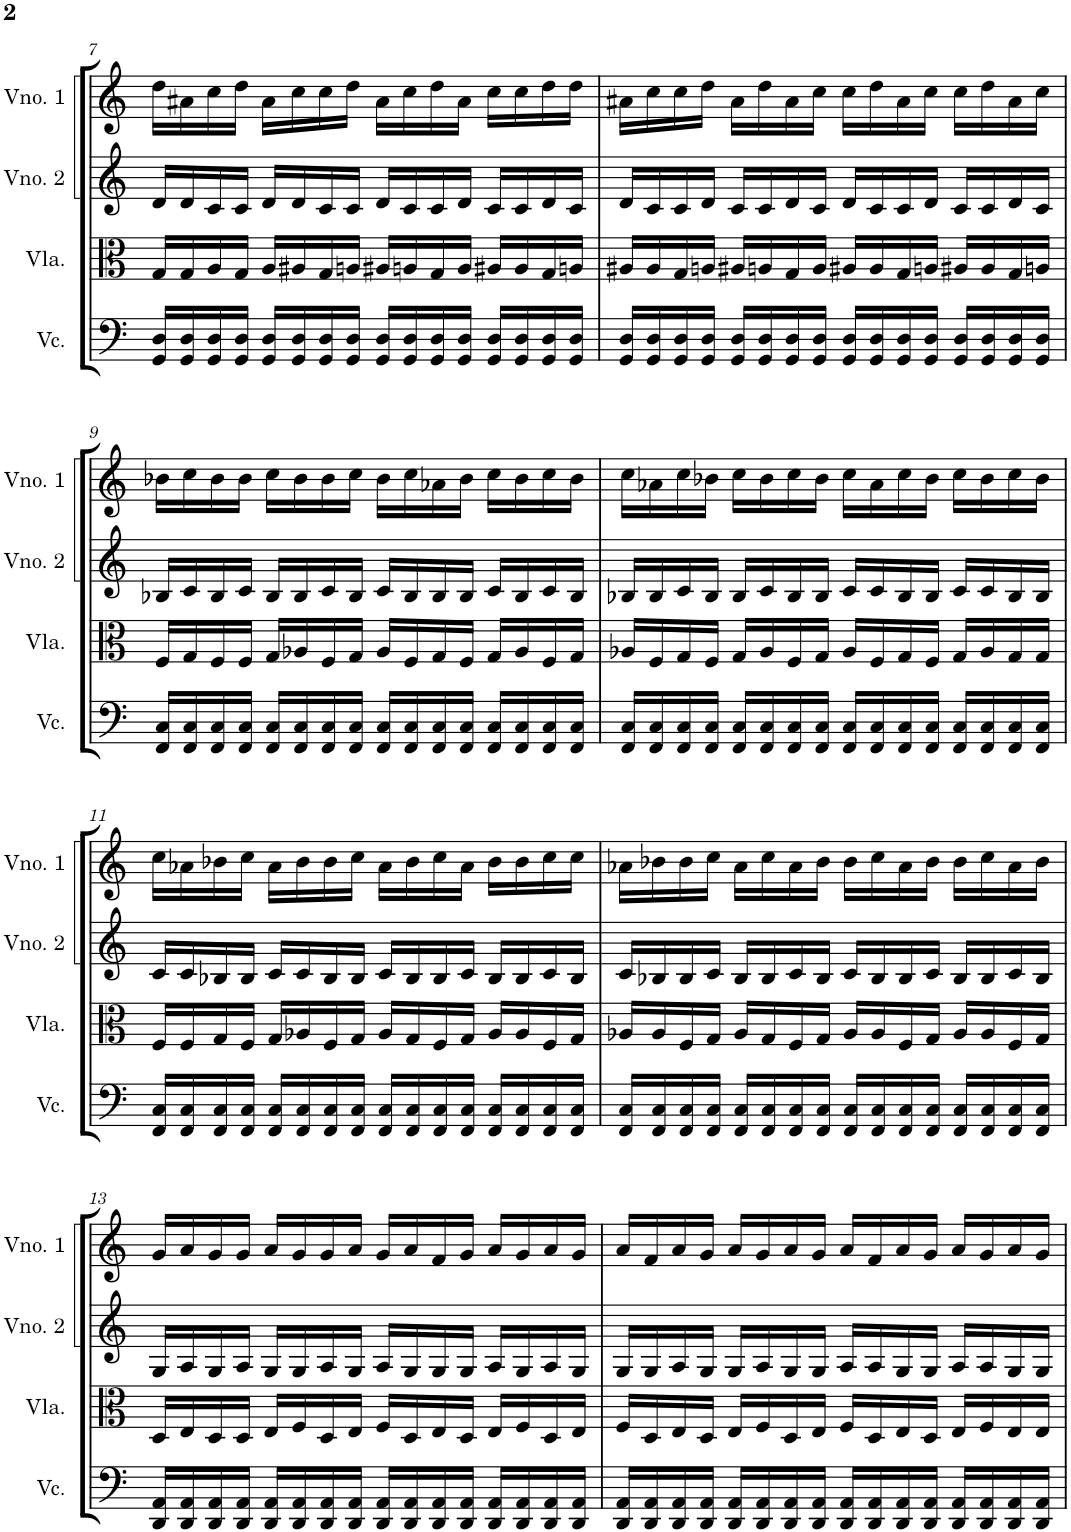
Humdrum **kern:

**kern	**kern	**kern	**kern
*part4	*part3	*part2	*part1
*staff4	*staff3	*staff2	*staff1
*I"Violoncelo	*I"Viola	*I"Violino 2	*I"Violino 1
*I'Vc.	*I'Vla.	*I'Vno. 2	*I'Vno. 1
!!LO:PB:g=z
*clefF4	*clefC3	*clefG2	*clefG2
*k[]	*k[]	*k[]	*k[]
*M4/4	*M4/4	*M4/4	*M4/4
=7	=7	=7	=7
16GG/ 16D/LL	16G/LL	16d/LL	16dd\LL
16GG/ 16D/	16G/	16d/	16a#X\
16GG/ 16D/	16A/	16c/	16cc\
16GG/ 16D/JJ	16G/JJ	16c/JJ	16dd\JJ
16GG/ 16D/LL	16A/LL	16d/LL	16a#\LL
16GG/ 16D/	16A#X/	16d/	16cc\
16GG/ 16D/	16G/	16c/	16cc\
16GG/ 16D/JJ	16An/JJ	16c/JJ	16dd\JJ
16GG/ 16D/LL	16A#X/LL	16d/LL	16a#\LL
16GG/ 16D/	16An/	16c/	16cc\
16GG/ 16D/	16G/	16c/	16dd\
16GG/ 16D/JJ	16A/JJ	16d/JJ	16a#\JJ
16GG/ 16D/LL	16A#X/LL	16c/LL	16cc\LL
16GG/ 16D/	16A#/	16c/	16cc\
16GG/ 16D/	16G/	16d/	16dd\
16GG/ 16D/JJ	16An/JJ	16c/JJ	16dd\JJ
=8	=8	=8	=8
16GG/ 16D/LL	16A#X/LL	16d/LL	16a#X\LL
16GG/ 16D/	16A#/	16c/	16cc\
16GG/ 16D/	16G/	16c/	16cc\
16GG/ 16D/JJ	16An/JJ	16d/JJ	16dd\JJ
16GG/ 16D/LL	16A#X/LL	16c/LL	16a#\LL
16GG/ 16D/	16An/	16c/	16dd\
16GG/ 16D/	16G/	16d/	16a#\
16GG/ 16D/JJ	16A/JJ	16c/JJ	16cc\JJ
16GG/ 16D/LL	16A#X/LL	16d/LL	16cc\LL
16GG/ 16D/	16A#/	16c/	16dd\
16GG/ 16D/	16G/	16c/	16a#\
16GG/ 16D/JJ	16An/JJ	16d/JJ	16cc\JJ
16GG/ 16D/LL	16A#X/LL	16c/LL	16cc\LL
16GG/ 16D/	16A#/	16c/	16dd\
16GG/ 16D/	16G/	16d/	16a#\
16GG/ 16D/JJ	16An/JJ	16c/JJ	16cc\JJ
!!LO:LB:g=z
=9	=9	=9	=9
16FF/ 16C/LL	16F/LL	16B-X/LL	16b-X\LL
16FF/ 16C/	16G/	16c/	16cc\
16FF/ 16C/	16F/	16B-/	16b-\
16FF/ 16C/JJ	16F/JJ	16c/JJ	16b-\JJ
16FF/ 16C/LL	16G/LL	16B-/LL	16cc\LL
16FF/ 16C/	16A-X/	16B-/	16b-\
16FF/ 16C/	16F/	16c/	16b-\
16FF/ 16C/JJ	16G/JJ	16B-/JJ	16cc\JJ
16FF/ 16C/LL	16A-/LL	16c/LL	16b-\LL
16FF/ 16C/	16F/	16B-/	16cc\
16FF/ 16C/	16G/	16B-/	16a-X\
16FF/ 16C/JJ	16F/JJ	16B-/JJ	16b-\JJ
16FF/ 16C/LL	16G/LL	16c/LL	16cc\LL
16FF/ 16C/	16A-/	16B-/	16b-\
16FF/ 16C/	16F/	16c/	16cc\
16FF/ 16C/JJ	16G/JJ	16B-/JJ	16b-\JJ
=10	=10	=10	=10
16FF/ 16C/LL	16A-X/LL	16B-X/LL	16cc\LL
16FF/ 16C/	16F/	16B-/	16a-X\
16FF/ 16C/	16G/	16c/	16cc\
16FF/ 16C/JJ	16F/JJ	16B-/JJ	16b-X\JJ
16FF/ 16C/LL	16G/LL	16B-/LL	16cc\LL
16FF/ 16C/	16A-/	16c/	16b-\
16FF/ 16C/	16F/	16B-/	16cc\
16FF/ 16C/JJ	16G/JJ	16B-/JJ	16b-\JJ
16FF/ 16C/LL	16A-/LL	16c/LL	16cc\LL
16FF/ 16C/	16F/	16c/	16a-\
16FF/ 16C/	16G/	16B-/	16cc\
16FF/ 16C/JJ	16F/JJ	16B-/JJ	16b-\JJ
16FF/ 16C/LL	16G/LL	16c/LL	16cc\LL
16FF/ 16C/	16A-/	16c/	16b-\
16FF/ 16C/	16G/	16B-/	16cc\
16FF/ 16C/JJ	16G/JJ	16B-/JJ	16b-\JJ
!!LO:LB:g=z
=11	=11	=11	=11
16FF/ 16C/LL	16F/LL	16c/LL	16cc\LL
16FF/ 16C/	16F/	16c/	16a-X\
16FF/ 16C/	16G/	16B-X/	16b-X\
16FF/ 16C/JJ	16F/JJ	16B-/JJ	16cc\JJ
16FF/ 16C/LL	16G/LL	16c/LL	16a-\LL
16FF/ 16C/	16A-X/	16c/	16b-\
16FF/ 16C/	16F/	16B-/	16b-\
16FF/ 16C/JJ	16G/JJ	16B-/JJ	16cc\JJ
16FF/ 16C/LL	16A-/LL	16c/LL	16a-\LL
16FF/ 16C/	16G/	16B-/	16b-\
16FF/ 16C/	16F/	16B-/	16cc\
16FF/ 16C/JJ	16G/JJ	16c/JJ	16a-\JJ
16FF/ 16C/LL	16A-/LL	16B-/LL	16b-\LL
16FF/ 16C/	16A-/	16B-/	16b-\
16FF/ 16C/	16F/	16c/	16cc\
16FF/ 16C/JJ	16G/JJ	16B-/JJ	16cc\JJ
=12	=12	=12	=12
16FF/ 16C/LL	16A-X/LL	16c/LL	16a-X\LL
16FF/ 16C/	16A-/	16B-X/	16b-X\
16FF/ 16C/	16F/	16B-/	16b-\
16FF/ 16C/JJ	16G/JJ	16c/JJ	16cc\JJ
16FF/ 16C/LL	16A-/LL	16B-/LL	16a-\LL
16FF/ 16C/	16G/	16B-/	16cc\
16FF/ 16C/	16F/	16c/	16a-\
16FF/ 16C/JJ	16G/JJ	16B-/JJ	16b-\JJ
16FF/ 16C/LL	16A-/LL	16c/LL	16b-\LL
16FF/ 16C/	16A-/	16B-/	16cc\
16FF/ 16C/	16F/	16B-/	16a-\
16FF/ 16C/JJ	16G/JJ	16c/JJ	16b-\JJ
16FF/ 16C/LL	16A-/LL	16B-/LL	16b-\LL
16FF/ 16C/	16A-/	16B-/	16cc\
16FF/ 16C/	16F/	16c/	16a-\
16FF/ 16C/JJ	16G/JJ	16B-/JJ	16b-\JJ
!!LO:LB:g=z
=13	=13	=13	=13
16DD/ 16AA/LL	16D/LL	16G/LL	16g/LL
16DD/ 16AA/	16E/	16A/	16a/
16DD/ 16AA/	16D/	16G/	16g/
16DD/ 16AA/JJ	16D/JJ	16A/JJ	16g/JJ
16DD/ 16AA/LL	16E/LL	16G/LL	16a/LL
16DD/ 16AA/	16F/	16G/	16g/
16DD/ 16AA/	16D/	16A/	16g/
16DD/ 16AA/JJ	16E/JJ	16G/JJ	16a/JJ
16DD/ 16AA/LL	16F/LL	16A/LL	16g/LL
16DD/ 16AA/	16D/	16G/	16a/
16DD/ 16AA/	16E/	16G/	16f/
16DD/ 16AA/JJ	16D/JJ	16G/JJ	16g/JJ
16DD/ 16AA/LL	16E/LL	16A/LL	16a/LL
16DD/ 16AA/	16F/	16G/	16g/
16DD/ 16AA/	16D/	16A/	16a/
16DD/ 16AA/JJ	16E/JJ	16G/JJ	16g/JJ
=14	=14	=14	=14
16DD/ 16AA/LL	16F/LL	16G/LL	16a/LL
16DD/ 16AA/	16D/	16G/	16f/
16DD/ 16AA/	16E/	16A/	16a/
16DD/ 16AA/JJ	16D/JJ	16G/JJ	16g/JJ
16DD/ 16AA/LL	16E/LL	16G/LL	16a/LL
16DD/ 16AA/	16F/	16A/	16g/
16DD/ 16AA/	16D/	16G/	16a/
16DD/ 16AA/JJ	16E/JJ	16G/JJ	16g/JJ
16DD/ 16AA/LL	16F/LL	16A/LL	16a/LL
16DD/ 16AA/	16D/	16A/	16f/
16DD/ 16AA/	16E/	16G/	16a/
16DD/ 16AA/JJ	16D/JJ	16G/JJ	16g/JJ
16DD/ 16AA/LL	16E/LL	16A/LL	16a/LL
16DD/ 16AA/	16F/	16A/	16g/
16DD/ 16AA/	16E/	16G/	16a/
16DD/ 16AA/JJ	16E/JJ	16G/JJ	16g/JJ
=	=	=	=
*-	*-	*-	*-
